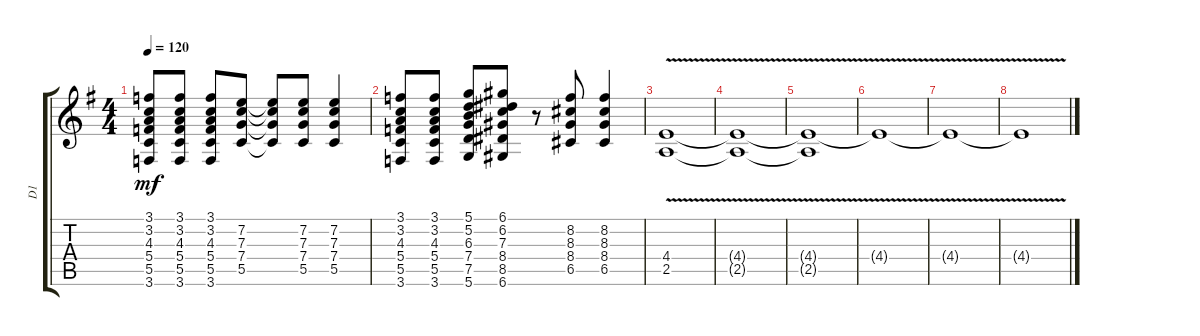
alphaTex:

\track ("D1" "D1") {instrument distortionguitar}
\staff {score tabs}
\tuning (D4 A3 F3 C3 G2 D2) {hide}
\ts (4 4)
\tempo 120
\clef g2
\ks g
(3.1 3.2 4.3 5.4 5.5 3.6).8{dy mf} (3.1 3.2 4.3 5.4 5.5 3.6).8 (3.1 3.2 4.3 5.4 5.5 3.6).8 (7.2 7.3 7.4 5.5).8 (7.2{t} 7.3{t} 7.4{t} 5.5{t}).8 (7.2 7.3 7.4 5.5).8 (7.2 7.3 7.4 5.5).4 |
(3.1 3.2 4.3 5.4 5.5 3.6).8 (3.1 3.2 4.3 5.4 5.5 3.6).8 (5.1 5.2 6.3 7.4 7.5 5.6).8 (6.1 6.2 7.3 8.4 8.5 6.6).8 r.8 (8.2 8.3 8.4 6.5).8 (8.2 8.3 8.4 6.5).4 |
(4.4{v} 2.5{v}).1 |
(4.4{v t} 2.5{v t}).1 |
(4.4{v t} 2.5{v t}).1 |
4.4{v t}.1 |
4.4{v t}.1 |
4.4{v t}.1
